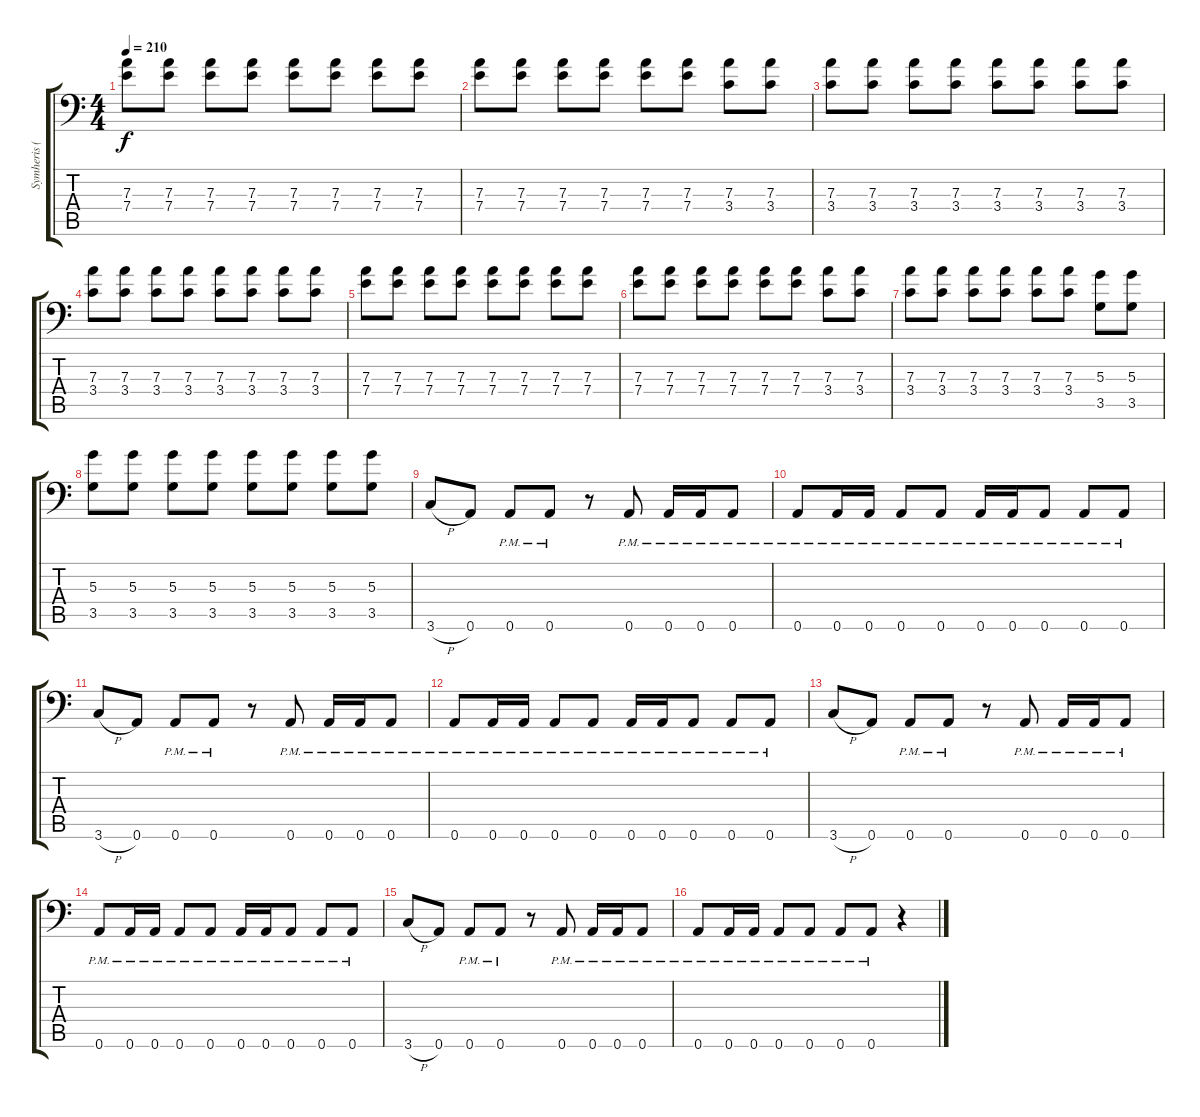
\track ("Symheris (Lead)" "Symheris (") {instrument distortionguitar}
\staff {score tabs}
\tuning (B3 Gb3 D3 A2 E2 A1) {hide}
\ts (4 4)
\tempo 210
\clef f4
\ks c
(7.3 7.4).8{dy f} (7.3 7.4).8 (7.3 7.4).8 (7.3 7.4).8 (7.3 7.4).8 (7.3 7.4).8 (7.3 7.4).8 (7.3 7.4).8 |
(7.3 7.4).8 (7.3 7.4).8 (7.3 7.4).8 (7.3 7.4).8 (7.3 7.4).8 (7.3 7.4).8 (7.3 3.4).8 (7.3 3.4).8 |
(7.3 3.4).8 (7.3 3.4).8 (7.3 3.4).8 (7.3 3.4).8 (7.3 3.4).8 (7.3 3.4).8 (7.3 3.4).8 (7.3 3.4).8 |
(7.3 3.4).8 (7.3 3.4).8 (7.3 3.4).8 (7.3 3.4).8 (7.3 3.4).8 (7.3 3.4).8 (7.3 3.4).8 (7.3 3.4).8 |
(7.3 7.4).8 (7.3 7.4).8 (7.3 7.4).8 (7.3 7.4).8 (7.3 7.4).8 (7.3 7.4).8 (7.3 7.4).8 (7.3 7.4).8 |
(7.3 7.4).8 (7.3 7.4).8 (7.3 7.4).8 (7.3 7.4).8 (7.3 7.4).8 (7.3 7.4).8 (7.3 3.4).8 (7.3 3.4).8 |
(7.3 3.4).8 (7.3 3.4).8 (7.3 3.4).8 (7.3 3.4).8 (7.3 3.4).8 (7.3 3.4).8 (5.3 3.5).8 (5.3 3.5).8 |
(5.3 3.5).8 (5.3 3.5).8 (5.3 3.5).8 (5.3 3.5).8 (5.3 3.5).8 (5.3 3.5).8 (5.3 3.5).8 (5.3 3.5).8 |
3.6{h}.8 0.6.8 0.6{pm}.8 0.6{pm}.8 r.8 0.6{pm}.8 0.6{pm}.16 0.6{pm}.16 0.6{pm}.8 |
0.6{pm}.8 0.6{pm}.16 0.6{pm}.16 0.6{pm}.8 0.6{pm}.8 0.6{pm}.16 0.6{pm}.16 0.6{pm}.8 0.6{pm}.8 0.6{pm}.8 |
3.6{h}.8 0.6.8 0.6{pm}.8 0.6{pm}.8 r.8 0.6{pm}.8 0.6{pm}.16 0.6{pm}.16 0.6{pm}.8 |
0.6{pm}.8 0.6{pm}.16 0.6{pm}.16 0.6{pm}.8 0.6{pm}.8 0.6{pm}.16 0.6{pm}.16 0.6{pm}.8 0.6{pm}.8 0.6{pm}.8 |
3.6{h}.8 0.6.8 0.6{pm}.8 0.6{pm}.8 r.8 0.6{pm}.8 0.6{pm}.16 0.6{pm}.16 0.6{pm}.8 |
0.6{pm}.8 0.6{pm}.16 0.6{pm}.16 0.6{pm}.8 0.6{pm}.8 0.6{pm}.16 0.6{pm}.16 0.6{pm}.8 0.6{pm}.8 0.6{pm}.8 |
3.6{h}.8 0.6.8 0.6{pm}.8 0.6{pm}.8 r.8 0.6{pm}.8 0.6{pm}.16 0.6{pm}.16 0.6{pm}.8 |
0.6{pm}.8 0.6{pm}.16 0.6{pm}.16 0.6{pm}.8 0.6{pm}.8 0.6{pm}.8 0.6{pm}.8 r.4
